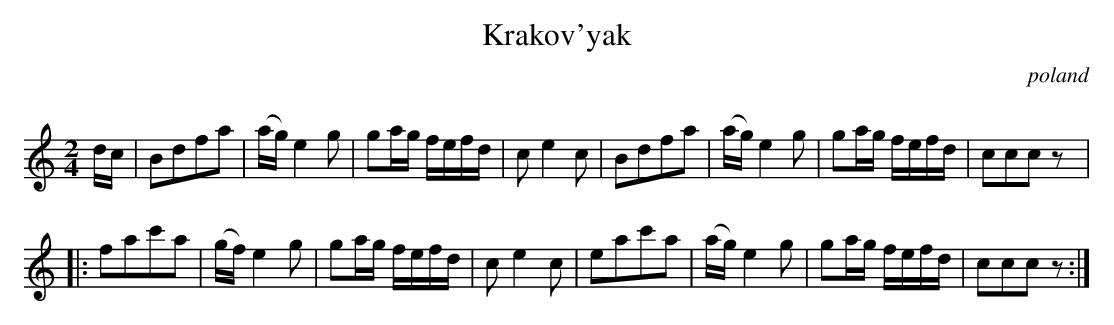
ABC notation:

X:1
T:Krakov'yak
O:poland
Q:72
M:2/4
L:1/16
K:C
dc | \
B2d2f2a2 | (ag) e4 g2 | g2ag fefd | c2 e4 c2 | \
B2d2f2a2 | (ag) e4 g2 | g2ag fefd | c2c2c2 z2 |:
f2a2c'2a2 | (gf) e4 g2 | g2ag fefd | c2 e4 c2 | \
e2a2c'2a2 | (ag) e4 g2 | g2ag fefd | c2c2c2 z2 :|
